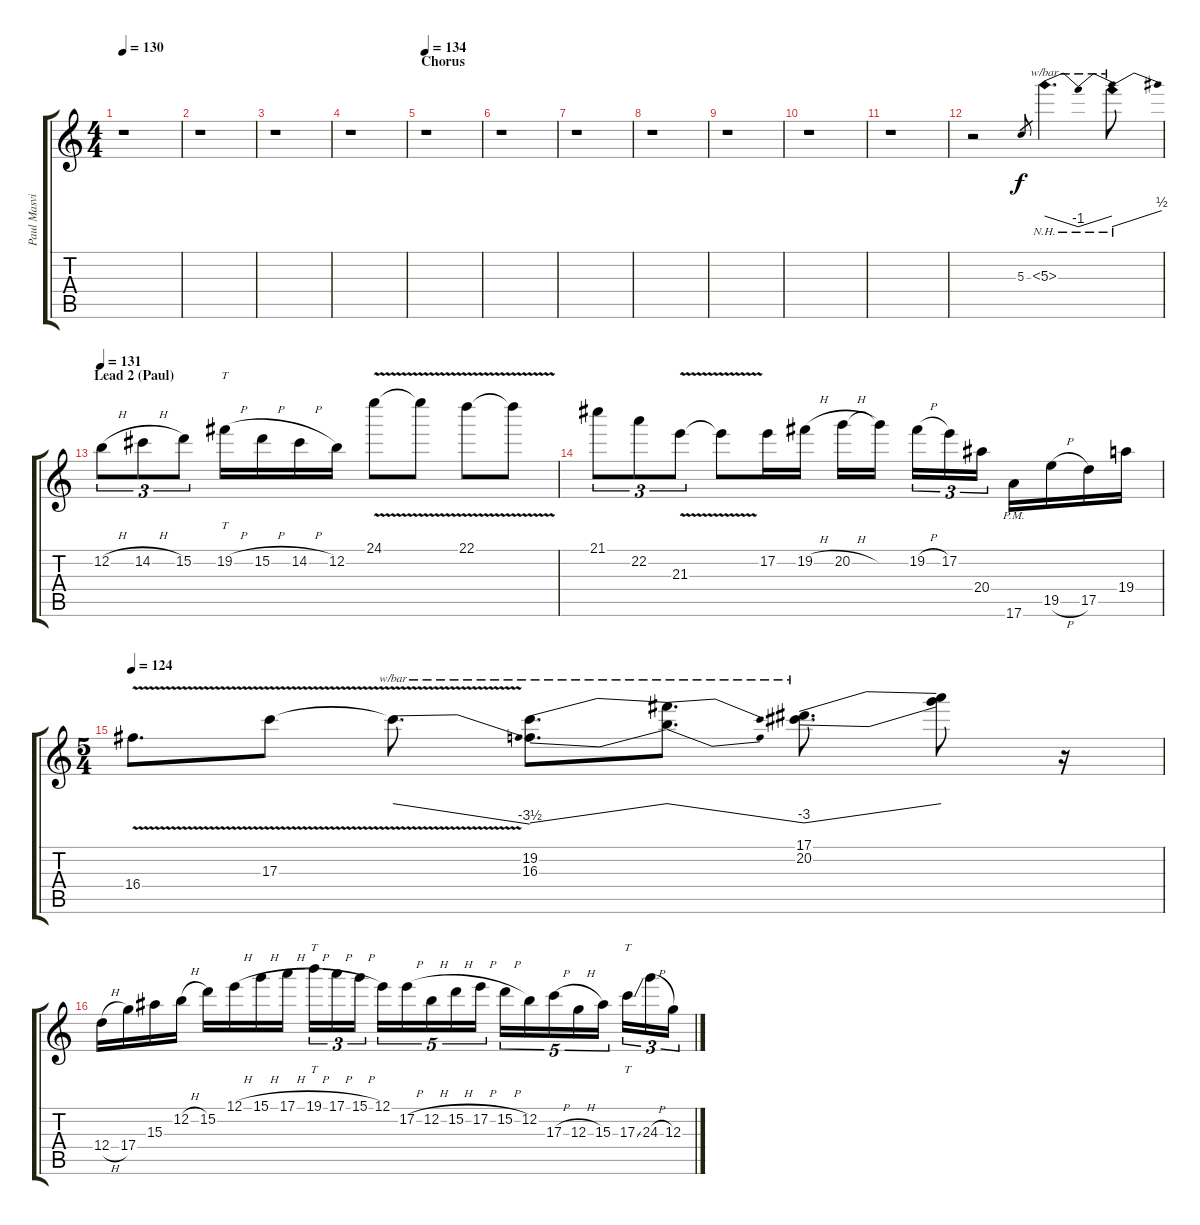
\track ("Paul Masvidal (lead)" "Paul Masvi") {instrument distortionguitar}
\staff {score tabs}
\tuning (E4 B3 G3 D3 A2 E2) {hide}
\ts (4 4)
\tempo 130
\clef g2
\ks c
r.1{dy f} |
r.1 |
r.1 |
r.1 |
\section ("" "Chorus")
\tempo 134
r.1 |
r.1 |
r.1 |
r.1 |
r.1 |
r.1 |
r.1 |
r.2 5.3.8{gr} 5.3{nh}.4{d tbe (dip default 0 0 30 -4 60 0)} 5.3{nh t}.8{tbe (dive default 0 -4 60 2)} |
\section ("" "Lead 2 (Paul)")
\tempo 131
12.2{h}.8{tu (3 2)} 14.2{h}.8{tu (3 2)} 15.2.8{tu (3 2)} 19.2{h}.16{tt} 15.2{h}.16 14.2{h}.16 12.2.16 24.1{v}.8 24.1{t}.8 22.1{v}.8 22.1{t}.8 |
21.1.8{tu (3 2)} 22.2.8{tu (3 2)} 21.3{v}.8{tu (3 2)} 21.3{t}.8 17.2.16 19.2{h}.16 20.2{h}.16 20.2{t}.16 19.2{h}.16{tu (3 2)} 17.2.16{tu (3 2)} 20.4.16{tu (3 2)} 17.6{pm}.16 19.5{h}.16 17.5.16 19.4.16 |
\ts (5 4)
\tempo 124
16.4{v}.8{d} 17.3{v}.8 17.3{t}.8{d tbe (dive default 0 0 60 -14)} (19.2 16.3).8{d tbe (dive default 0 -12 60 0)} (19.2{t} 16.3{t}).8{d tbe (dive default 0 0 60 -12)} (17.1 20.2).8{d tbe (dive default 0 -12 60 0)} (17.1{t} 20.2{t}).8 r.16 |
12.4{h}.16 17.4.16 15.3.16 12.2{h}.16 15.2.16 12.1{h}.16 15.1{h}.16 17.1{h}.16 19.1{h}.16{tt tu (3 2)} 17.1{h}.16{tu (3 2)} 15.1{h}.16{tu (3 2)} 12.1.16{tu (5 4)} 17.2{h}.16{tu (5 4)} 12.2{h}.16{tu (5 4)} 15.2{h}.16{tu (5 4)} 17.2{h}.16{tu (5 4)} 15.2{h}.16{tu (5 4)} 12.2.16{tu (5 4)} 17.3{h}.16{tu (5 4)} 12.3{h}.16{tu (5 4)} 15.3.16{tu (5 4)} 17.3{ss}.16{tt tu (3 2)} 24.3{h}.16{tu (3 2)} 12.3.16{tu (3 2)}
